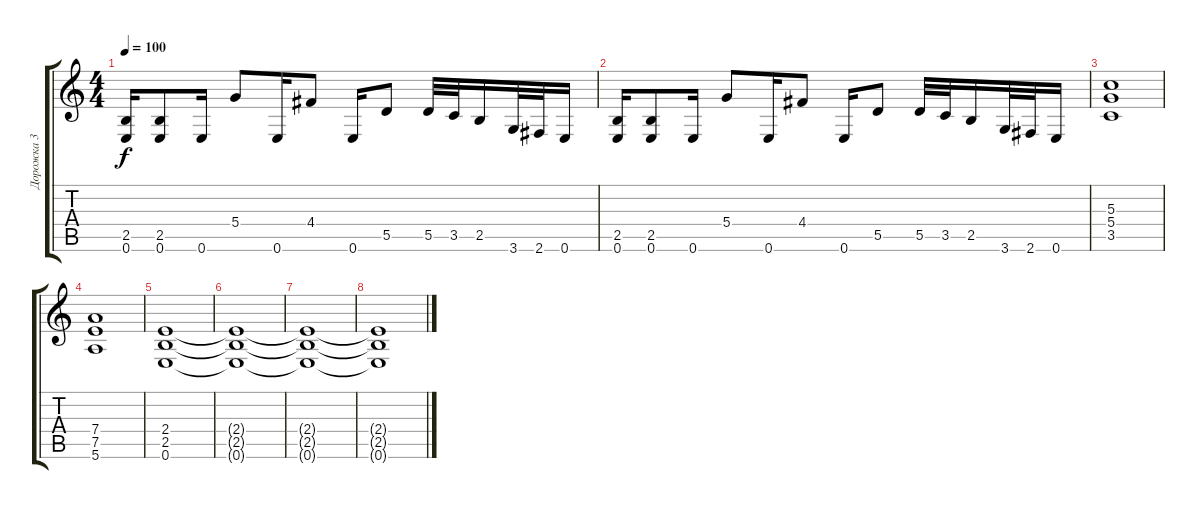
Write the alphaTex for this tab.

\track ("Дорожка 3" "Дорожка 3") {instrument distortionguitar}
\staff {score tabs}
\tuning (E4 B3 G3 D3 A2 E2) {hide}
\ts (4 4)
\tempo 100
\clef g2
\ks c
(2.5 0.6).16{dy f} (2.5 0.6).8 0.6.16 5.4.8 0.6.16 4.4.8 0.6.16 5.5.8 5.5.32 3.5.32 2.5.16 3.6.32 2.6.32 0.6.16 |
(2.5 0.6).16 (2.5 0.6).8 0.6.16 5.4.8 0.6.16 4.4.8 0.6.16 5.5.8 5.5.32 3.5.32 2.5.16 3.6.32 2.6.32 0.6.16 |
(5.3 5.4 3.5).1 |
(7.4 7.5 5.6).1 |
(2.4 2.5 0.6).1 |
(2.4{t} 2.5{t} 0.6{t}).1 |
(2.4{t} 2.5{t} 0.6{t}).1 |
(2.4{t} 2.5{t} 0.6{t}).1
